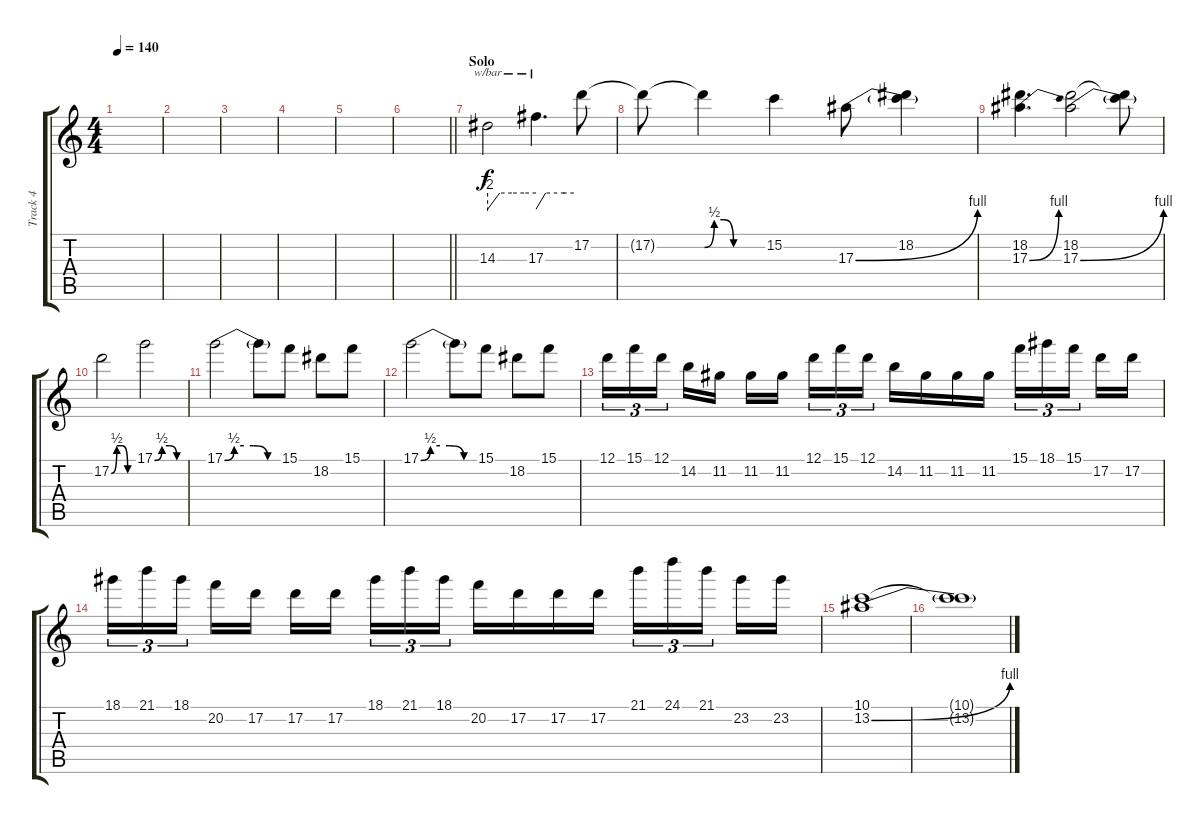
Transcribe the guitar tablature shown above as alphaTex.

\track ("Track 4" "Track 4") {instrument distortionguitar}
\staff {score tabs}
\tuning (D4 A3 F3 C3 G2 C2) {hide}
\ts (4 4)
\tempo 140
\clef g2
\ks c
|
|
|
|
|
\barLineRight lightlight
|
\section ("" "Solo")
14.3.2{tbe (custom default 0 -8 15 0 30 0 45 0 60 0)} 17.3.4{d tbe (custom default 0 -8 15 0 45 0 60 0)} 17.2.8 |
17.2{t}.8 17.2{be (custom 0 0 10 2 20 2 30 0 60 0) t}.4 15.2.4 17.3{be (bend 0 0 60 4)}.8 (18.2 17.3{t}).4 |
(18.2 17.3{be (bend 0 0 60 4)}).4{d} (18.2 17.3{be (bend 0 0 60 4)}).2 (18.2{t} 17.3{t}).8 |
17.2{be (custom 0 0 15 2 30 2 45 0 60 0)}.2 17.1{be (custom 0 0 15 2 30 2 45 0 60 0)}.2 |
17.1{be (custom 0 0 10 2 20 2 30 2 45 0 60 0)}.2 17.1{t}.8 15.1.8 18.2.8 15.1.8 |
17.1{be (custom 0 0 10 2 20 2 30 2 45 0 60 0)}.2 17.1{t}.8 15.1.8 18.2.8 15.1.8 |
12.1.16{tu (3 2)} 15.1.16{tu (3 2)} 12.1.16{tu (3 2) beam splitsecondary} 14.2.16 11.2.16 11.2.16 11.2.16{beam splitsecondary} 12.1.16{tu (3 2)} 15.1.16{tu (3 2)} 12.1.16{tu (3 2)} 14.2.16 11.2.16 11.2.16 11.2.16 15.1.16{tu (3 2)} 18.1.16{tu (3 2)} 15.1.16{tu (3 2) beam splitsecondary} 17.2.16 17.2.16 |
18.1.16{tu (3 2)} 21.1.16{tu (3 2)} 18.1.16{tu (3 2) beam splitsecondary} 20.2.16 17.2.16 17.2.16 17.2.16{beam splitsecondary} 18.1.16{tu (3 2)} 21.1.16{tu (3 2)} 18.1.16{tu (3 2)} 20.2.16 17.2.16 17.2.16 17.2.16 21.1.16{tu (3 2)} 24.1.16{tu (3 2)} 21.1.16{tu (3 2) beam splitsecondary} 23.2.16 23.2.16 |
(10.1 13.2{be (bend 0 0 60 4)}).1 |
(10.1{t} 13.2{t}).1
